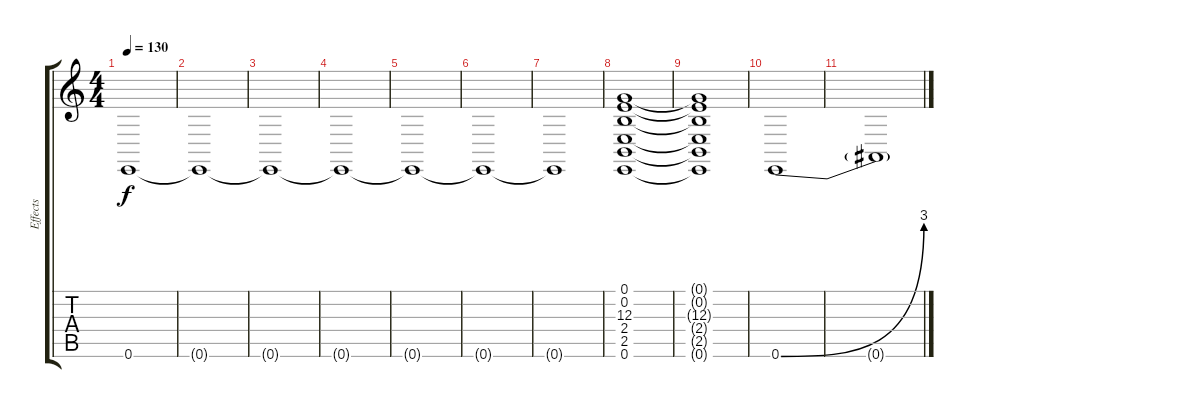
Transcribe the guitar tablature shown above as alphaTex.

\track ("Effects" "Effects") {instrument lead1square}
\staff {score tabs}
\tuning (E4 B3 G3 D3 A2 E2) {hide}
\ts (4 4)
\tempo 130
\clef g2
\ks c
0.6{t}.1{dy f} |
0.6{t}.1 |
0.6{t}.1 |
0.6{t}.1 |
0.6{t}.1 |
0.6{t}.1 |
0.6{t}.1 |
(0.1 0.2 12.3 2.4 2.5 0.6).1 |
(0.1{t} 0.2{t} 12.3{t} 2.4{t} 2.5{t} 0.6{t}).1 |
0.6{be (bend 0 0 60 12)}.1 |
0.6{t}.1
